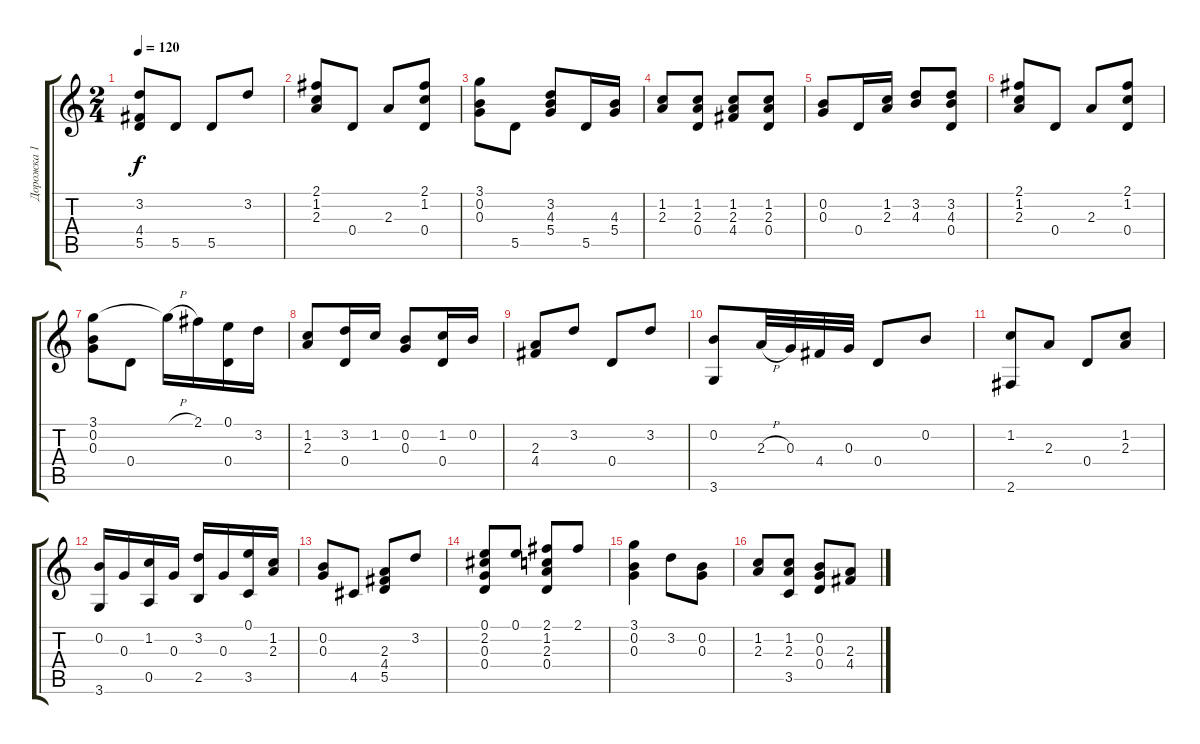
\track ("Дорожка 1" "Дорожка 1") {instrument acousticguitarnylon}
\staff {score tabs}
\tuning (E4 B3 G3 D3 A2 E2) {hide}
\ts (2 4)
\tempo 120
\clef g2
\ks c
(3.2 4.4 5.5).8{dy f} 5.5.8 5.5.8 3.2.8 |
(2.1 1.2 2.3).8 0.4.8 2.3.8 (2.1 1.2 0.4).8 |
(3.1 0.2 0.3).8 5.5.8 (3.2 4.3 5.4).8 5.5.16 (4.3 5.4).16 |
(1.2 2.3).8 (1.2 2.3 0.4).8 (1.2 2.3 4.4).8 (1.2 2.3 0.4).8 |
(0.2 0.3).8 0.4.16 (1.2 2.3).16 (3.2 4.3).8 (3.2 4.3 0.4).8 |
(2.1 1.2 2.3).8 0.4.8 2.3.8 (2.1 1.2 0.4).8 |
(3.1 0.2 0.3).8 0.4.8 3.1{h t}.16 2.1.16 (0.1 0.4).16 3.2.16 |
(1.2 2.3).8 (3.2 0.4).16 1.2.16 (0.2 0.3).8 (1.2 0.4).16 0.2.16 |
(2.3 4.4).8 3.2.8 0.4.8 3.2.8 |
(0.2 3.6).8 2.3{h}.32 0.3.32 4.4.32 0.3.32 0.4.8 0.2.8 |
(1.2 2.6).8 2.3.8 0.4.8 (1.2 2.3).8 |
(0.2 3.6).16 0.3.16 (1.2 0.5).16 0.3.16 (3.2 2.5).16 0.3.16 (0.1 3.5).16 (1.2 2.3).16 |
(0.2 0.3).8 4.5.8 (2.3 4.4 5.5).8 3.2.8 |
(0.1 2.2 0.3 0.4).8 0.1.8 (2.1 1.2 2.3 0.4).8 2.1.8 |
(3.1 0.2 0.3).4 3.2.8 (0.2 0.3).8 |
(1.2 2.3).8 (1.2 2.3 3.5).8 (0.2 0.3 0.4).8 (2.3 4.4).8
